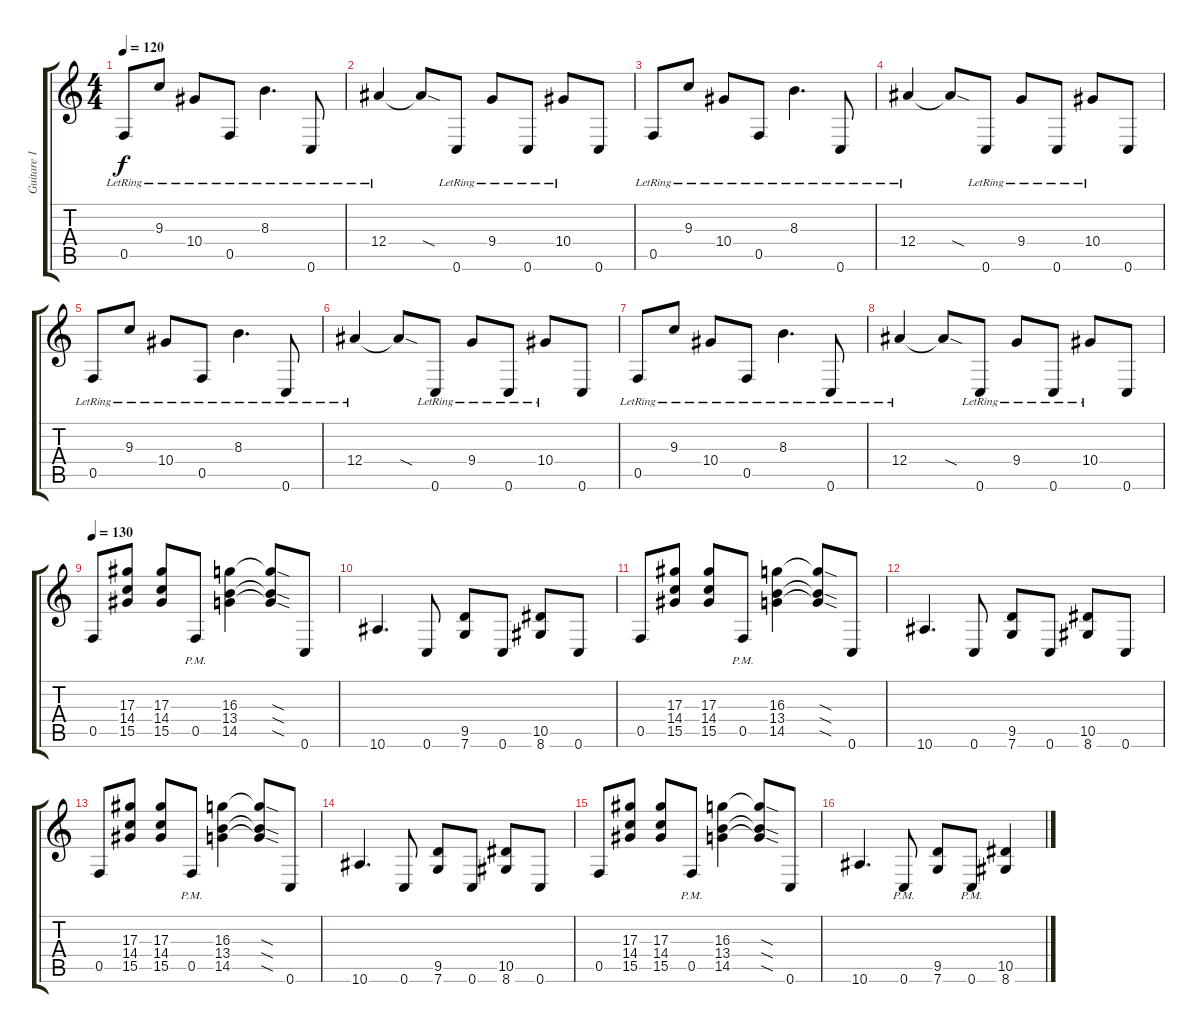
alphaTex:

\track ("Guitare 1" "Guitare 1") {instrument acousticguitarsteel}
\staff {score tabs}
\tuning (C4 G3 Eb3 Bb2 F2 C2) {hide}
\ts (4 4)
\tempo 120
\clef g2
\ks c
0.5{lr}.8{dy f balance 8 instrument acousticguitarsteel} 9.3{lr}.8 10.4{lr}.8 0.5{lr}.8 8.3{lr}.4{d} 0.6{lr}.8 |
12.4{lr}.4 12.4{sod t}.8 0.6{lr}.8 9.4{lr}.8 0.6{lr}.8 10.4{lr}.8 0.6.8 |
0.5{lr}.8 9.3{lr}.8 10.4{lr}.8 0.5{lr}.8 8.3{lr}.4{d} 0.6{lr}.8 |
12.4{lr}.4 12.4{sod t}.8 0.6{lr}.8 9.4{lr}.8 0.6{lr}.8 10.4{lr}.8 0.6.8 |
0.5{lr}.8 9.3{lr}.8 10.4{lr}.8 0.5{lr}.8 8.3{lr}.4{d} 0.6{lr}.8 |
12.4{lr}.4 12.4{sod t}.8 0.6{lr}.8 9.4{lr}.8 0.6{lr}.8 10.4{lr}.8 0.6.8 |
0.5{lr}.8 9.3{lr}.8 10.4{lr}.8 0.5{lr}.8 8.3{lr}.4{d} 0.6{lr}.8 |
12.4{lr}.4 12.4{sod t}.8 0.6{lr}.8 9.4{lr}.8 0.6{lr}.8 10.4{lr}.8 0.6.8 |
\tempo 130
0.5.8{balance 3 instrument distortionguitar} (17.3 14.4 15.5).8 (17.3 14.4 15.5).8 0.5{pm}.8 (16.3 13.4 14.5).4 (16.3{sod t} 13.4{sod t} 14.5{sod t}).8 0.6.8 |
10.6.4{d} 0.6.8 (9.5 7.6).8 0.6.8 (10.5 8.6).8 0.6.8 |
0.5.8 (17.3 14.4 15.5).8 (17.3 14.4 15.5).8 0.5{pm}.8 (16.3 13.4 14.5).4 (16.3{sod t} 13.4{sod t} 14.5{sod t}).8 0.6.8 |
10.6.4{d} 0.6.8 (9.5 7.6).8 0.6.8 (10.5 8.6).8 0.6.8 |
0.5.8 (17.3 14.4 15.5).8 (17.3 14.4 15.5).8 0.5{pm}.8 (16.3 13.4 14.5).4 (16.3{sod t} 13.4{sod t} 14.5{sod t}).8 0.6.8 |
10.6.4{d} 0.6.8 (9.5 7.6).8 0.6.8 (10.5 8.6).8 0.6.8 |
0.5.8 (17.3 14.4 15.5).8 (17.3 14.4 15.5).8 0.5{pm}.8 (16.3 13.4 14.5).4 (16.3{sod t} 13.4{sod t} 14.5{sod t}).8 0.6.8 |
10.6.4{d} 0.6{pm}.8 (9.5 7.6).8 0.6{pm}.8 (10.5 8.6).4
